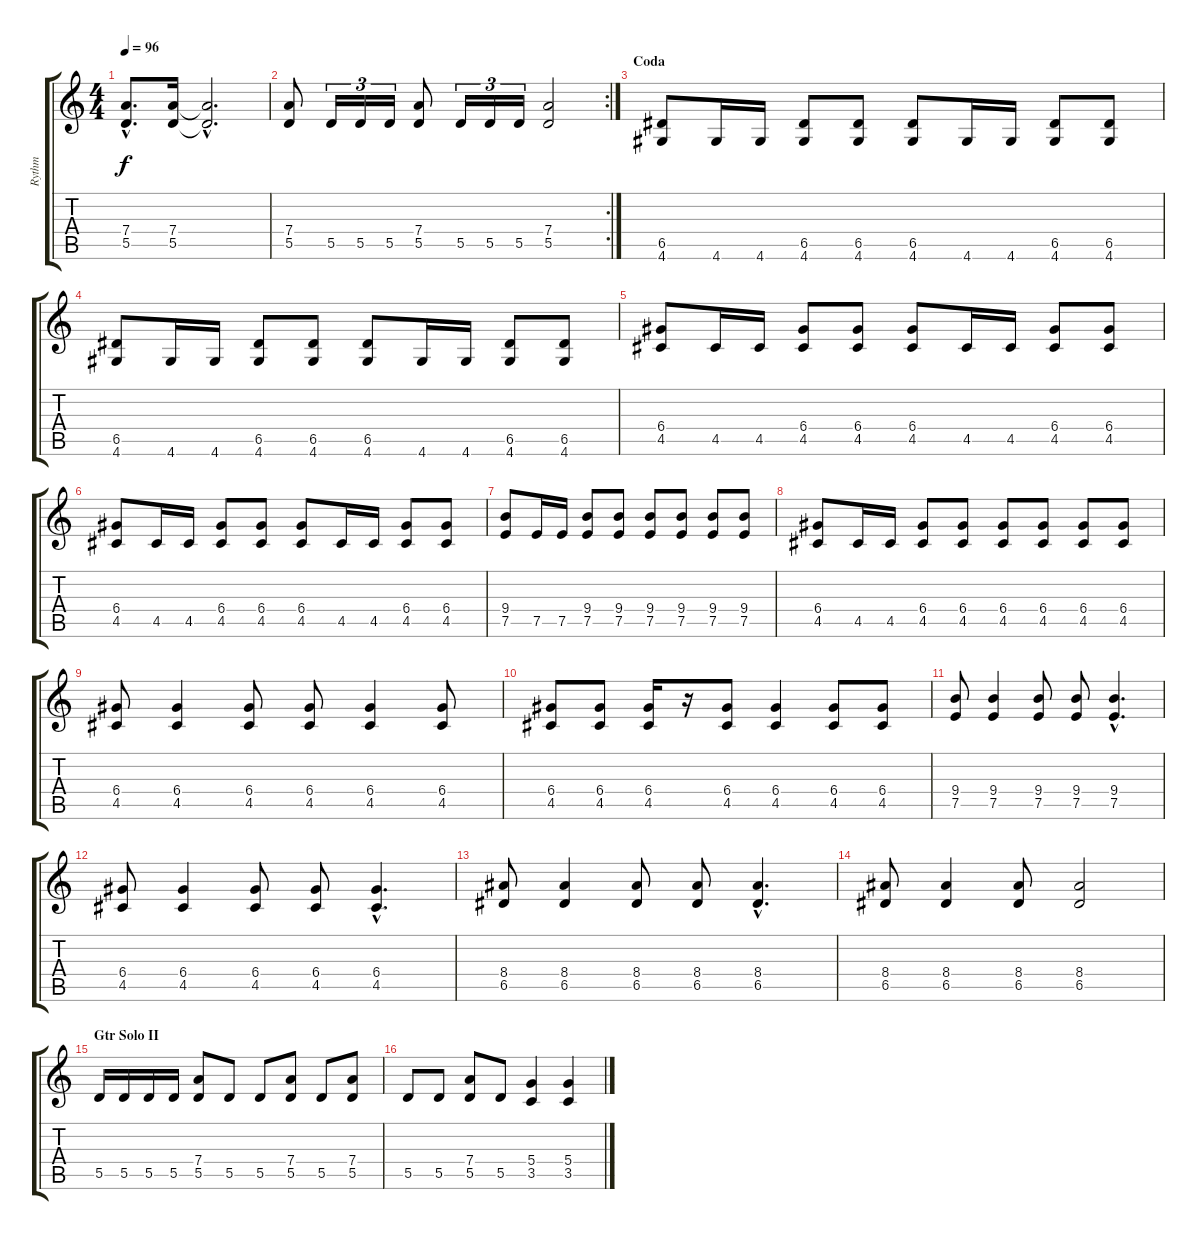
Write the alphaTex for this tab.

\track ("Rythm" "Rythm") {instrument distortionguitar}
\staff {score tabs}
\tuning (E4 B3 G3 D3 A2 E2) {hide}
\ts (4 4)
\tempo 96
\clef g2
\ks c
(7.4{hac} 5.5{hac}).8{d dy f} (7.4 5.5).16 (7.4{hac t} 5.5{hac t}).2{d} |
\rc 2
(7.4 5.5).8 5.5.16{tu (3 2)} 5.5.16{tu (3 2)} 5.5.16{tu (3 2)} (7.4 5.5).8 5.5.16{tu (3 2)} 5.5.16{tu (3 2)} 5.5.16{tu (3 2)} (7.4 5.5).2 |
\section ("" "Coda")
(6.5 4.6).8 4.6.16 4.6.16 (6.5 4.6).8 (6.5 4.6).8 (6.5 4.6).8 4.6.16 4.6.16 (6.5 4.6).8 (6.5 4.6).8 |
(6.5 4.6).8 4.6.16 4.6.16 (6.5 4.6).8 (6.5 4.6).8 (6.5 4.6).8 4.6.16 4.6.16 (6.5 4.6).8 (6.5 4.6).8 |
(6.4 4.5).8 4.5.16 4.5.16 (6.4 4.5).8 (6.4 4.5).8 (6.4 4.5).8 4.5.16 4.5.16 (6.4 4.5).8 (6.4 4.5).8 |
(6.4 4.5).8 4.5.16 4.5.16 (6.4 4.5).8 (6.4 4.5).8 (6.4 4.5).8 4.5.16 4.5.16 (6.4 4.5).8 (6.4 4.5).8 |
(9.4 7.5).8 7.5.16 7.5.16 (9.4 7.5).8 (9.4 7.5).8 (9.4 7.5).8 (9.4 7.5).8 (9.4 7.5).8 (9.4 7.5).8 |
(6.4 4.5).8 4.5.16 4.5.16 (6.4 4.5).8 (6.4 4.5).8 (6.4 4.5).8 (6.4 4.5).8 (6.4 4.5).8 (6.4 4.5).8 |
(6.4 4.5).8 (6.4 4.5).4 (6.4 4.5).8 (6.4 4.5).8 (6.4 4.5).4 (6.4 4.5).8 |
(6.4 4.5).8 (6.4 4.5).8 (6.4 4.5).16 r.16 (6.4 4.5).8 (6.4 4.5).4 (6.4 4.5).8 (6.4 4.5).8 |
(9.4 7.5).8 (9.4 7.5).4 (9.4 7.5).8 (9.4 7.5).8 (9.4{hac} 7.5{hac}).4{d} |
(6.4 4.5).8 (6.4 4.5).4 (6.4 4.5).8 (6.4 4.5).8 (6.4{hac} 4.5{hac}).4{d} |
(8.4 6.5).8 (8.4 6.5).4 (8.4 6.5).8 (8.4 6.5).8 (8.4{hac} 6.5{hac}).4{d} |
(8.4 6.5).8 (8.4 6.5).4 (8.4 6.5).8 (8.4 6.5).2 |
\section ("" "Gtr Solo II")
5.5.16 5.5.16 5.5.16 5.5.16 (7.4 5.5).8 5.5.8 5.5.8 (7.4 5.5).8 5.5.8 (7.4 5.5).8 |
5.5.8 5.5.8 (7.4 5.5).8 5.5.8 (5.4 3.5).4 (5.4 3.5).4
